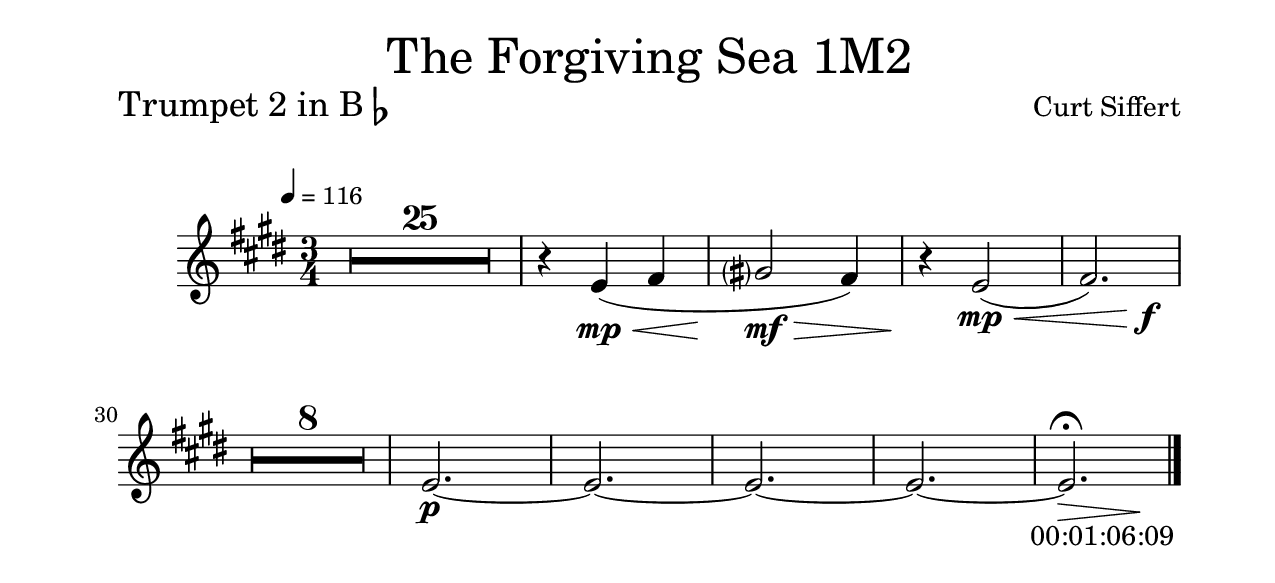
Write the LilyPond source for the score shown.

\version "2.18.2"
\include "english.ly"
\include "../lib/parts.ily"

\paper {
	ragged-last-bottom = ##t
}

\header {
	instrument = \markup { "Trumpet 2 in B"\flat }
}

\version "2.18.2"
\include "english.ly"

trumpetTwoNotes = \relative c' {

	\time 3/4
	\key d \major
	\set tieWaitForNote = ##t

	R2.*25 |
	
	r4 d\mp\<( e |
	\tag #'part { fs?2\mf\> e4) | }
	\tag #'score { fs2\mf\> e4) | }
	
	r4\! d2\mp\<( |
	<< {e2.)} {s2 s4\f} >> |

	\tag #'part { \break }
	
	R2.*8
	
	d2.~\p|
	d~|
	d~|
	d~|
	<< {d\fermata } {s4\> s4 s4\!} >>
	\bar "|."
	\tag #'part {
		\override Score.RehearsalMark.direction = #DOWN
		\override Score.RehearsalMark.self-alignment-X = #RIGHT  
		\override Score.RehearsalMark.font-size = #0
		\mark "00:01:06:09"			
	}		
	
}


{ 
	\everyPartScore
	\transpose bf c'
	\keepWithTag #'part \trumpetTwoNotes
}	
